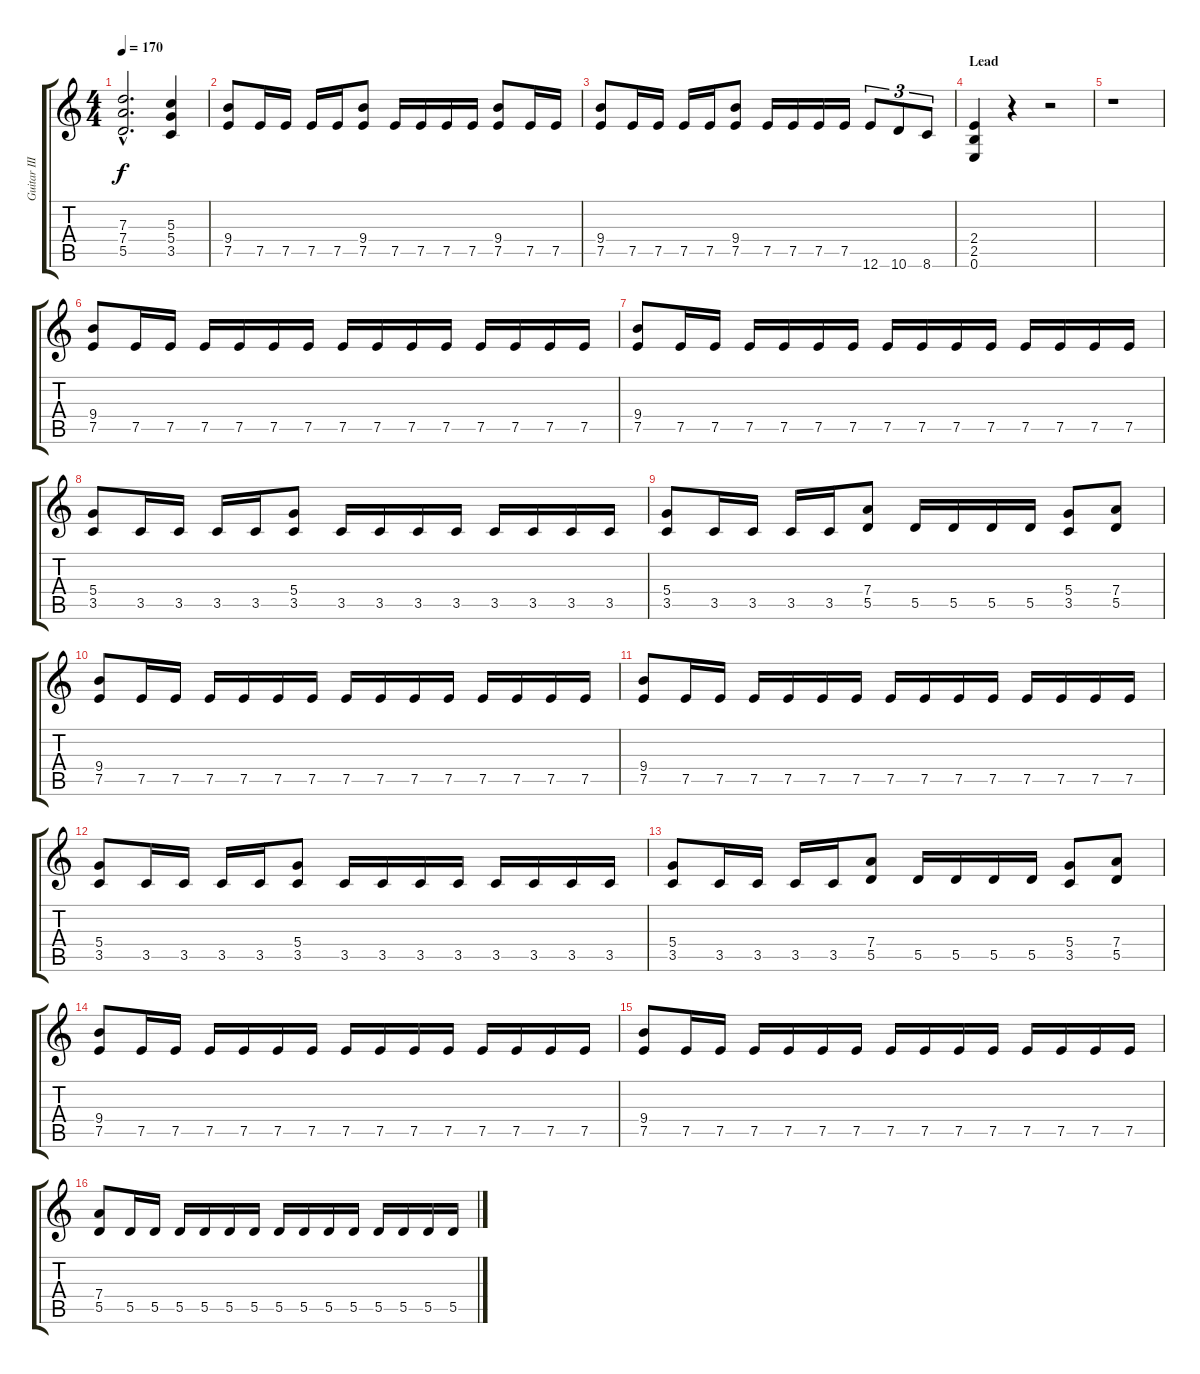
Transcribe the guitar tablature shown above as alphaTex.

\track ("Guitar III" "Guitar III") {instrument distortionguitar}
\staff {score tabs}
\tuning (E4 B3 G3 D3 A2 E2) {hide}
\ts (4 4)
\tempo 170
\clef g2
\ks c
(7.3{hac} 7.4{hac} 5.5{hac}).2{d dy f} (5.3 5.4 3.5).4 |
(9.4 7.5).8 7.5.16 7.5.16 7.5.16 7.5.16 (9.4 7.5).8 7.5.16 7.5.16 7.5.16 7.5.16 (9.4 7.5).8 7.5.16 7.5.16 |
(9.4 7.5).8 7.5.16 7.5.16 7.5.16 7.5.16 (9.4 7.5).8 7.5.16 7.5.16 7.5.16 7.5.16 12.6.8{tu (3 2)} 10.6.8{tu (3 2)} 8.6.8{tu (3 2)} |
\section ("" "Lead")
(2.4 2.5 0.6).4 r.4 r.2 |
r.1 |
(9.4 7.5).8 7.5.16 7.5.16 7.5.16 7.5.16 7.5.16 7.5.16 7.5.16 7.5.16 7.5.16 7.5.16 7.5.16 7.5.16 7.5.16 7.5.16 |
(9.4 7.5).8 7.5.16 7.5.16 7.5.16 7.5.16 7.5.16 7.5.16 7.5.16 7.5.16 7.5.16 7.5.16 7.5.16 7.5.16 7.5.16 7.5.16 |
(5.4 3.5).8 3.5.16 3.5.16 3.5.16 3.5.16 (5.4 3.5).8 3.5.16 3.5.16 3.5.16 3.5.16 3.5.16 3.5.16 3.5.16 3.5.16 |
(5.4 3.5).8 3.5.16 3.5.16 3.5.16 3.5.16 (7.4 5.5).8 5.5.16 5.5.16 5.5.16 5.5.16 (5.4 3.5).8 (7.4 5.5).8 |
(9.4 7.5).8 7.5.16 7.5.16 7.5.16 7.5.16 7.5.16 7.5.16 7.5.16 7.5.16 7.5.16 7.5.16 7.5.16 7.5.16 7.5.16 7.5.16 |
(9.4 7.5).8 7.5.16 7.5.16 7.5.16 7.5.16 7.5.16 7.5.16 7.5.16 7.5.16 7.5.16 7.5.16 7.5.16 7.5.16 7.5.16 7.5.16 |
(5.4 3.5).8 3.5.16 3.5.16 3.5.16 3.5.16 (5.4 3.5).8 3.5.16 3.5.16 3.5.16 3.5.16 3.5.16 3.5.16 3.5.16 3.5.16 |
(5.4 3.5).8 3.5.16 3.5.16 3.5.16 3.5.16 (7.4 5.5).8 5.5.16 5.5.16 5.5.16 5.5.16 (5.4 3.5).8 (7.4 5.5).8 |
(9.4 7.5).8 7.5.16 7.5.16 7.5.16 7.5.16 7.5.16 7.5.16 7.5.16 7.5.16 7.5.16 7.5.16 7.5.16 7.5.16 7.5.16 7.5.16 |
(9.4 7.5).8 7.5.16 7.5.16 7.5.16 7.5.16 7.5.16 7.5.16 7.5.16 7.5.16 7.5.16 7.5.16 7.5.16 7.5.16 7.5.16 7.5.16 |
(7.4 5.5).8 5.5.16 5.5.16 5.5.16 5.5.16 5.5.16 5.5.16 5.5.16 5.5.16 5.5.16 5.5.16 5.5.16 5.5.16 5.5.16 5.5.16
